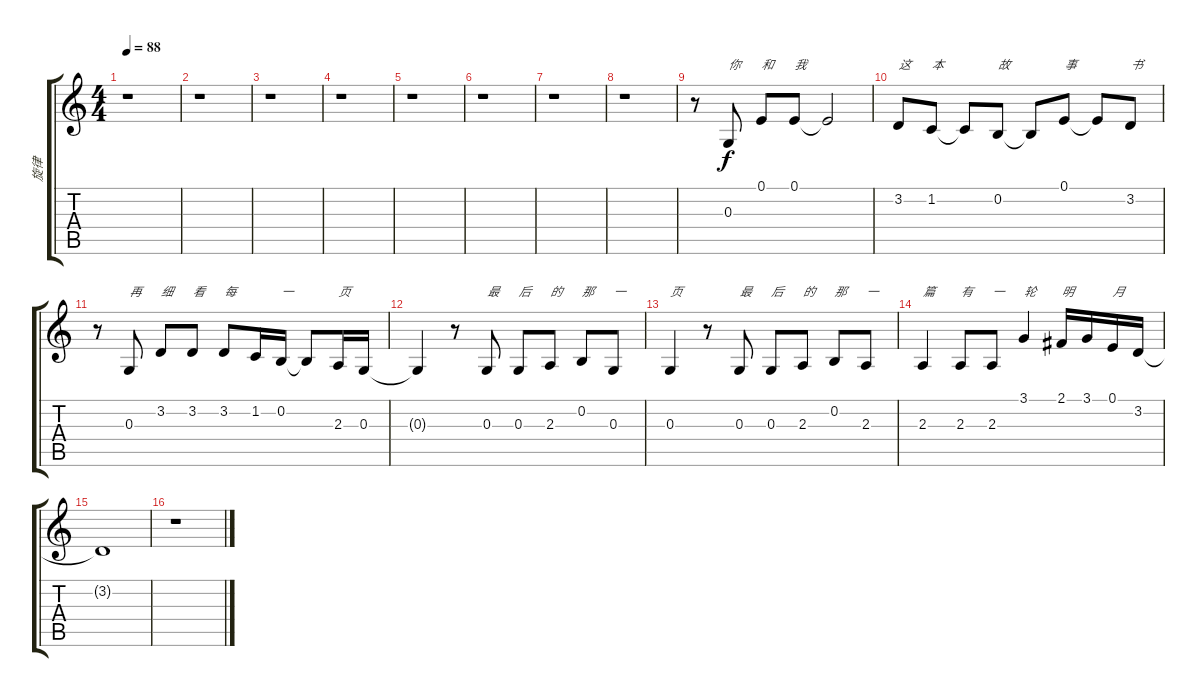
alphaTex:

\track ("旋律" "旋律") {instrument sopranosax}
\staff {score tabs}
\tuning (E4 B3 G3 D3 A2 E2) {hide}
\ts (4 4)
\tempo 88
\clef g2
\ks c
r.1{dy f} |
r.1 |
r.1 |
r.1 |
r.1 |
r.1 |
r.1 |
r.1 |
r.8 0.3.8{txt "你"} 0.1.8{txt "和"} 0.1.8{txt "我"} 0.1{t}.2 |
3.2.8{txt "这"} 1.2.8{txt "本"} 1.2{t}.8 0.2.8{txt "故"} 0.2{t}.8 0.1.8{txt "事"} 0.1{t}.8 3.2.8{txt "书"} |
r.8 0.3.8{txt "再"} 3.2.8{txt "细"} 3.2.8{txt "看"} 3.2.8{txt "每"} 1.2.16 0.2.16{txt "一"} 0.2{t}.8 2.3.16{txt "页"} 0.3.16 |
0.3{t}.4 r.8 0.3.8{txt "最"} 0.3.8{txt "后"} 2.3.8{txt "的"} 0.2.8{txt "那"} 0.3.8{txt "一"} |
0.3.4{txt "页"} r.8 0.3.8{txt "最"} 0.3.8{txt "后"} 2.3.8{txt "的"} 0.2.8{txt "那"} 2.3.8{txt "一"} |
2.3.4{txt "篇"} 2.3.8{txt "有"} 2.3.8{txt "一"} 3.1.4{txt "轮"} 2.1.16{txt "明"} 3.1.16 0.1.16{txt "月"} 3.2.16 |
3.2{t}.1 |
r.1
